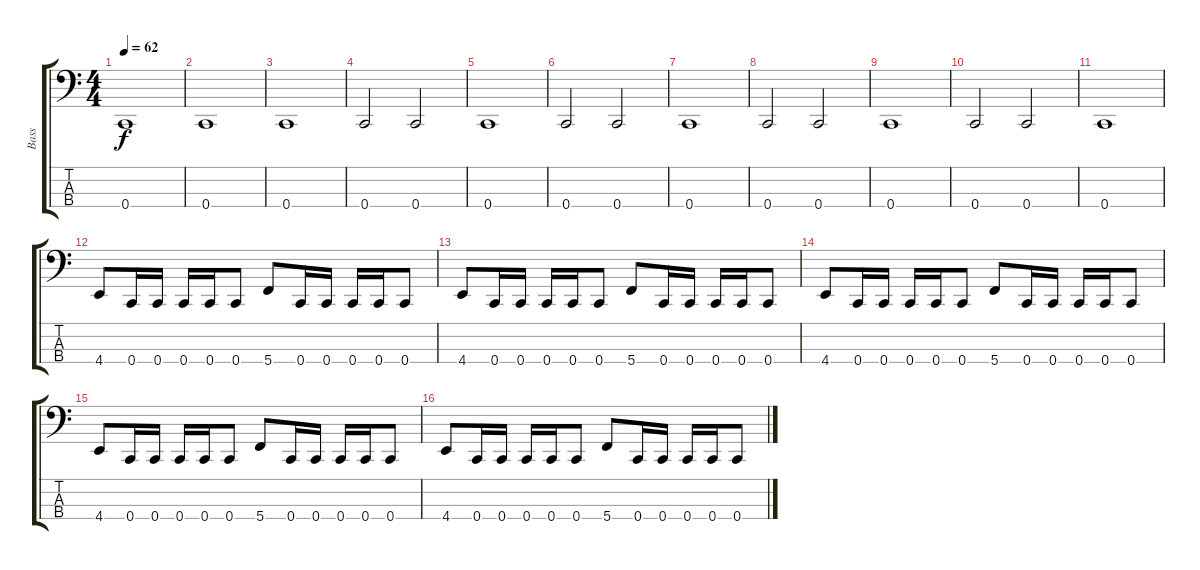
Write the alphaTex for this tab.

\track ("Bass" "Bass") {instrument electricbassfinger}
\staff {score tabs}
\tuning (G2 C2 G1 C1) {hide}
\ts (4 4)
\tempo 62
\clef f4
\ks c
0.4.1{dy f} |
0.4.1 |
0.4.1 |
0.4.2 0.4.2 |
0.4.1 |
0.4.2 0.4.2 |
0.4.1 |
0.4.2 0.4.2 |
0.4.1 |
0.4.2 0.4.2 |
0.4.1 |
4.4.8 0.4.16 0.4.16 0.4.16 0.4.16 0.4.8 5.4.8 0.4.16 0.4.16 0.4.16 0.4.16 0.4.8 |
4.4.8 0.4.16 0.4.16 0.4.16 0.4.16 0.4.8 5.4.8 0.4.16 0.4.16 0.4.16 0.4.16 0.4.8 |
4.4.8 0.4.16 0.4.16 0.4.16 0.4.16 0.4.8 5.4.8 0.4.16 0.4.16 0.4.16 0.4.16 0.4.8 |
4.4.8 0.4.16 0.4.16 0.4.16 0.4.16 0.4.8 5.4.8 0.4.16 0.4.16 0.4.16 0.4.16 0.4.8 |
4.4.8 0.4.16 0.4.16 0.4.16 0.4.16 0.4.8 5.4.8 0.4.16 0.4.16 0.4.16 0.4.16 0.4.8
